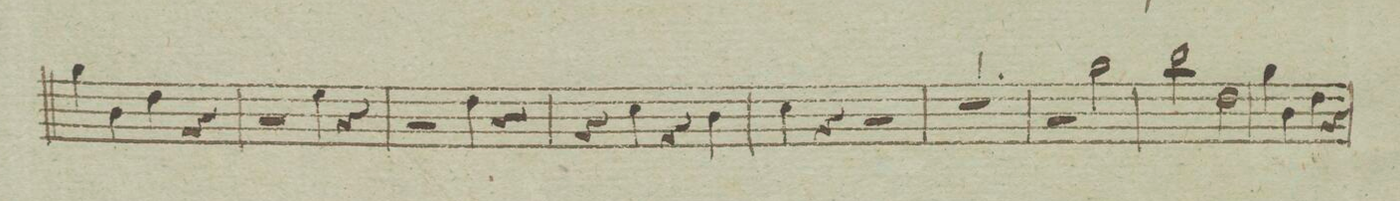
**kern	**dynam
*I"Violino. 1mo	*
*clefG2	*
*k[]	*
*met(c)	*
*M4/4	*
4gg\	.
4b\	.
4dd\	.
4r	.
=129	=129
2r	.
4ee\	.
4r	.
=130	=130
2r	.
4dd\	.
4r	.
=131	=131
4r	.
4cc\	.
4r	.
4b\	.
=132	=132
4cc\	.
4r	.
2r	.
=133	=133
1r	.
=134	=134
2r	.
2gg\	.
=135	=135
2bb\	.
2dd\	.
=136	=136
4gg\	.
4b\	.
4dd\	.
4r	.
=137	=137
*-	*-
